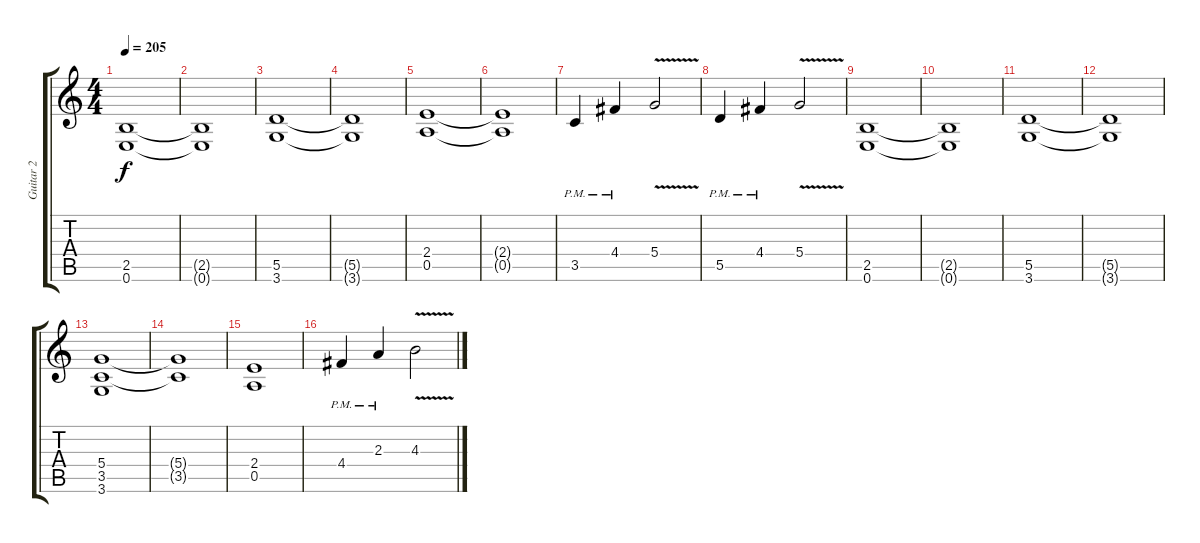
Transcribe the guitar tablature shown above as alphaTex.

\track ("Guitar 2" "Guitar 2") {instrument distortionguitar bank 108}
\staff {score tabs}
\tuning (E4 B3 G3 D3 A2 E2) {hide}
\ts (4 4)
\tempo 205
\clef g2
\ks c
(2.5 0.6).1{dy f} |
(2.5{t} 0.6{t}).1 |
(5.5 3.6).1 |
(5.5{t} 3.6{t}).1 |
(2.4 0.5).1 |
(2.4{t} 0.5{t}).1 |
3.5{pm}.4 4.4{pm}.4 5.4{v}.2 |
5.5{pm}.4 4.4{pm}.4 5.4{v}.2 |
(2.5 0.6).1 |
(2.5{t} 0.6{t}).1 |
(5.5 3.6).1 |
(5.5{t} 3.6{t}).1 |
(5.4 3.5 3.6).1 |
(5.4{t} 3.5{t}).1 |
(2.4 0.5).1 |
4.4{pm}.4 2.3{pm}.4 4.3{v}.2
